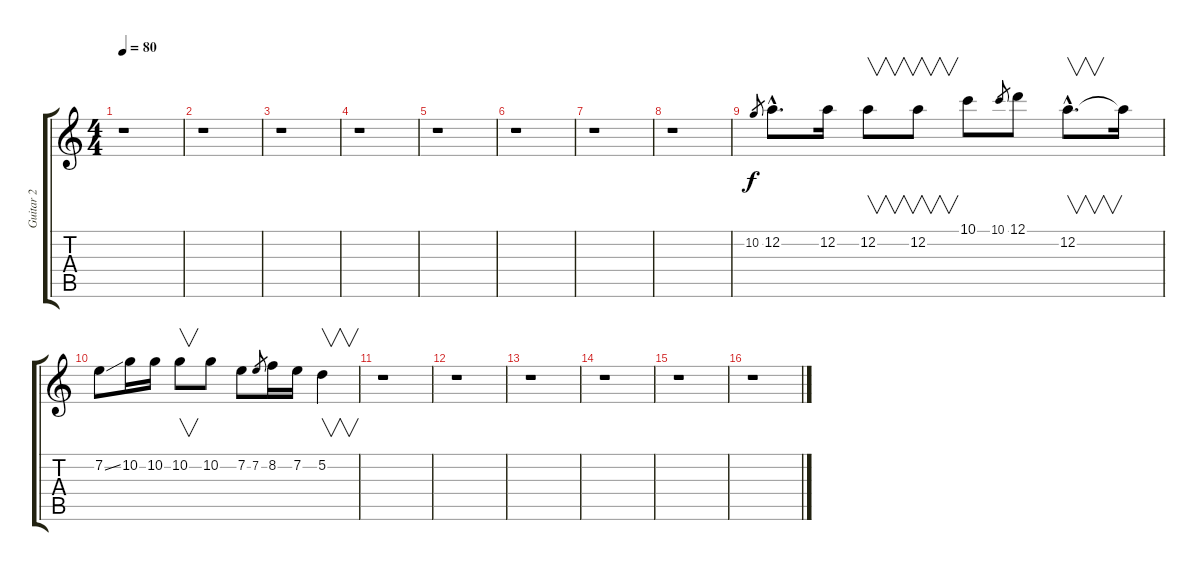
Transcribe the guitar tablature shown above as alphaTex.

\track ("Guitar 2" "Guitar 2") {instrument acousticguitarsteel}
\staff {score tabs}
\tuning (D4 A3 Gb3 D3 A2 D2) {hide}
\ts (4 4)
\tempo 80
\clef g2
\ks c
r.1{dy f} |
r.1 |
r.1 |
r.1 |
r.1 |
r.1 |
r.1 |
r.1 |
10.2.8{gr} 12.2{hac}.8{d} 12.2.16 12.2.8{v} 12.2.8{v} 10.1.8 10.1.8{gr} 12.1.8 12.2{hac}.8{v d} 12.2{t}.16 |
7.2{ss}.8 10.2.16 10.2.16 10.2.8{v} 10.2.8 7.2.8 7.2.8{gr} 8.2.16 7.2.16 5.2.4{v} |
r.1 |
r.1 |
r.1 |
r.1 |
r.1 |
r.1
